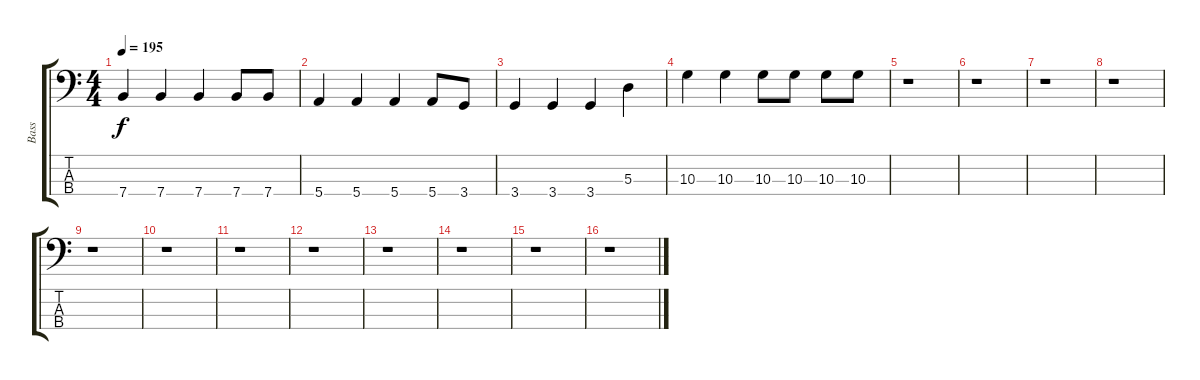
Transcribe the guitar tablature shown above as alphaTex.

\track ("Bass" "Bass") {instrument electricbassfinger}
\staff {score tabs}
\tuning (G2 D2 A1 E1) {hide}
\ts (4 4)
\tempo 195
\clef f4
\ks c
7.4.4{dy f} 7.4.4 7.4.4 7.4.8 7.4.8 |
5.4.4 5.4.4 5.4.4 5.4.8 3.4.8 |
3.4.4 3.4.4 3.4.4 5.3.4 |
10.3.4 10.3.4 10.3.8 10.3.8 10.3.8 10.3.8 |
r.1 |
r.1 |
r.1 |
r.1 |
r.1 |
r.1 |
r.1 |
r.1 |
r.1 |
r.1 |
r.1 |
r.1
